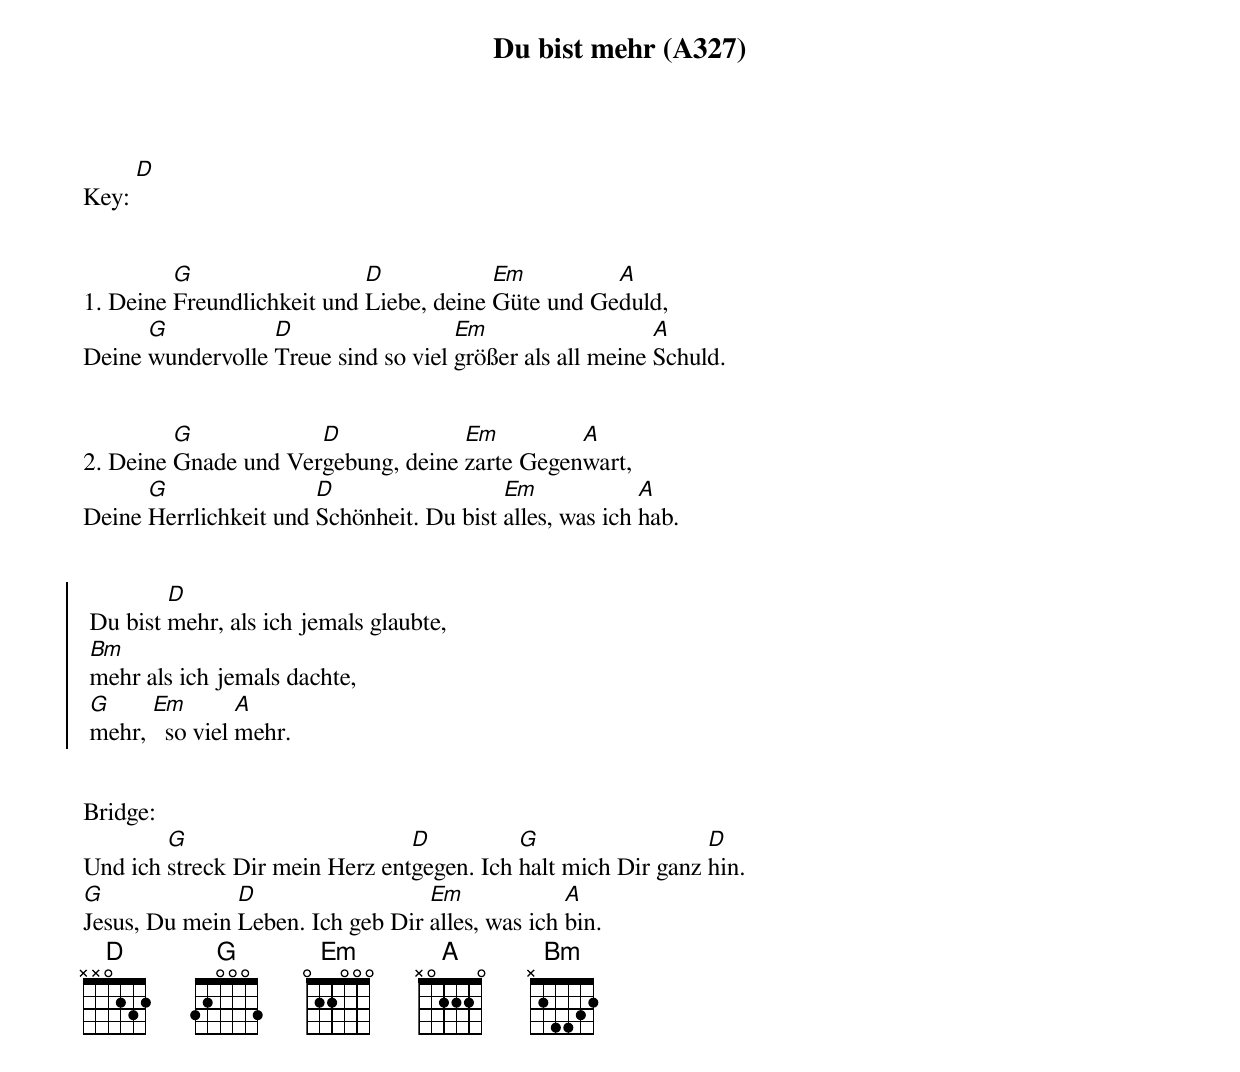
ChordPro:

{title: Du bist mehr (A327)}
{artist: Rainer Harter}
Key: [D]


1. Deine [G]Freundlichkeit und [D]Liebe, deine [Em]Güte und Ge[A]duld,
Deine [G]wundervolle [D]Treue sind so viel [Em]größer als all meine [A]Schuld.


2. Deine [G]Gnade und Ver[D]gebung, deine [Em]zarte Gegen[A]wart,
Deine [G]Herrlichkeit und [D]Schönheit. Du bist [Em]alles, was ich [A]hab.


{soc}
 Du bist [D]mehr, als ich jemals glaubte,
 [Bm]mehr als ich jemals dachte,
 [G]mehr, [Em]  so viel [A]mehr.
 {eoc}


Bridge:
Und ich [G]streck Dir mein Herz ent[D]gegen. Ich [G]halt mich Dir ganz [D]hin.
[G]Jesus, Du mein [D]Leben. Ich geb Dir [Em]alles, was ich [A]bin.
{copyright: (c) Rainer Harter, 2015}
